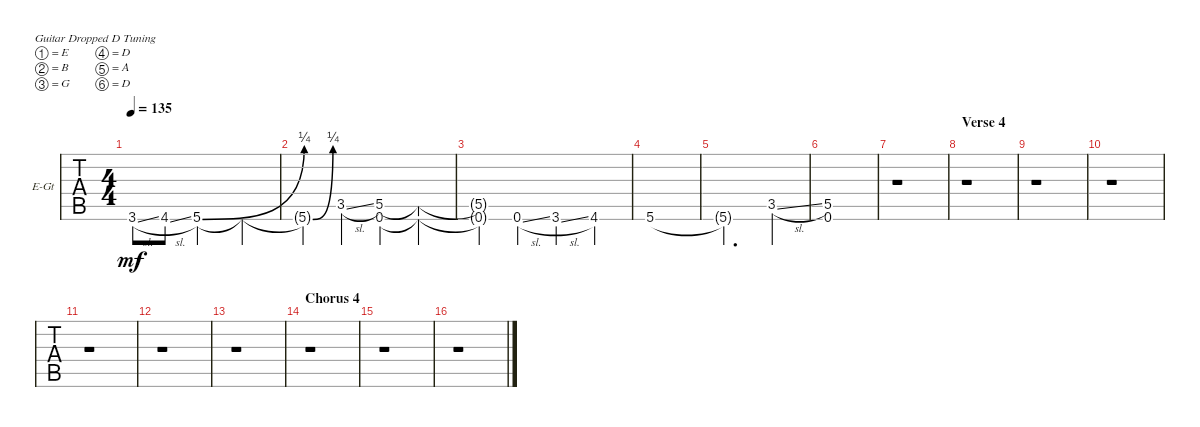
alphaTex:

\bracketExtendMode groupsimilarinstruments
\firstSystemTrackNameOrientation horizontal
\otherSystemsTrackNameOrientation horizontal
\chordDiagramsInScore
\track ("Guitar Dopped D " "E-Gt") {instrument acousticguitarsteel}
\staff {tabs}
\tuning (E4 B3 G3 D3 A2 D2)
\ts (4 4)
\tempo 135
\clef g2
\ks c
3.6{sl}.8{dy mf} 4.6{sl}.8 5.6{be (bend 0 0 10.2 1)}.2 5.6{t}.4 |
5.6{be (bend 0 0 10.2 1) t}.4 3.5{sl}.4 (5.5 0.6).4 (5.5{t} 0.6{t}).4 |
(5.5{t} 0.6{t}).4 0.6{sl}.4 3.6{sl}.4 4.6.4 |
5.6.1 |
5.6{t}.2{d} 3.5{sl}.4 |
(5.5 0.6).1 |
r.1 |
\section ("" "Verse 4")
r.1 |
r.1 |
r.1 |
r.1 |
r.1 |
r.1 |
\section ("" "Chorus 4")
r.1 |
r.1 |
r.1
